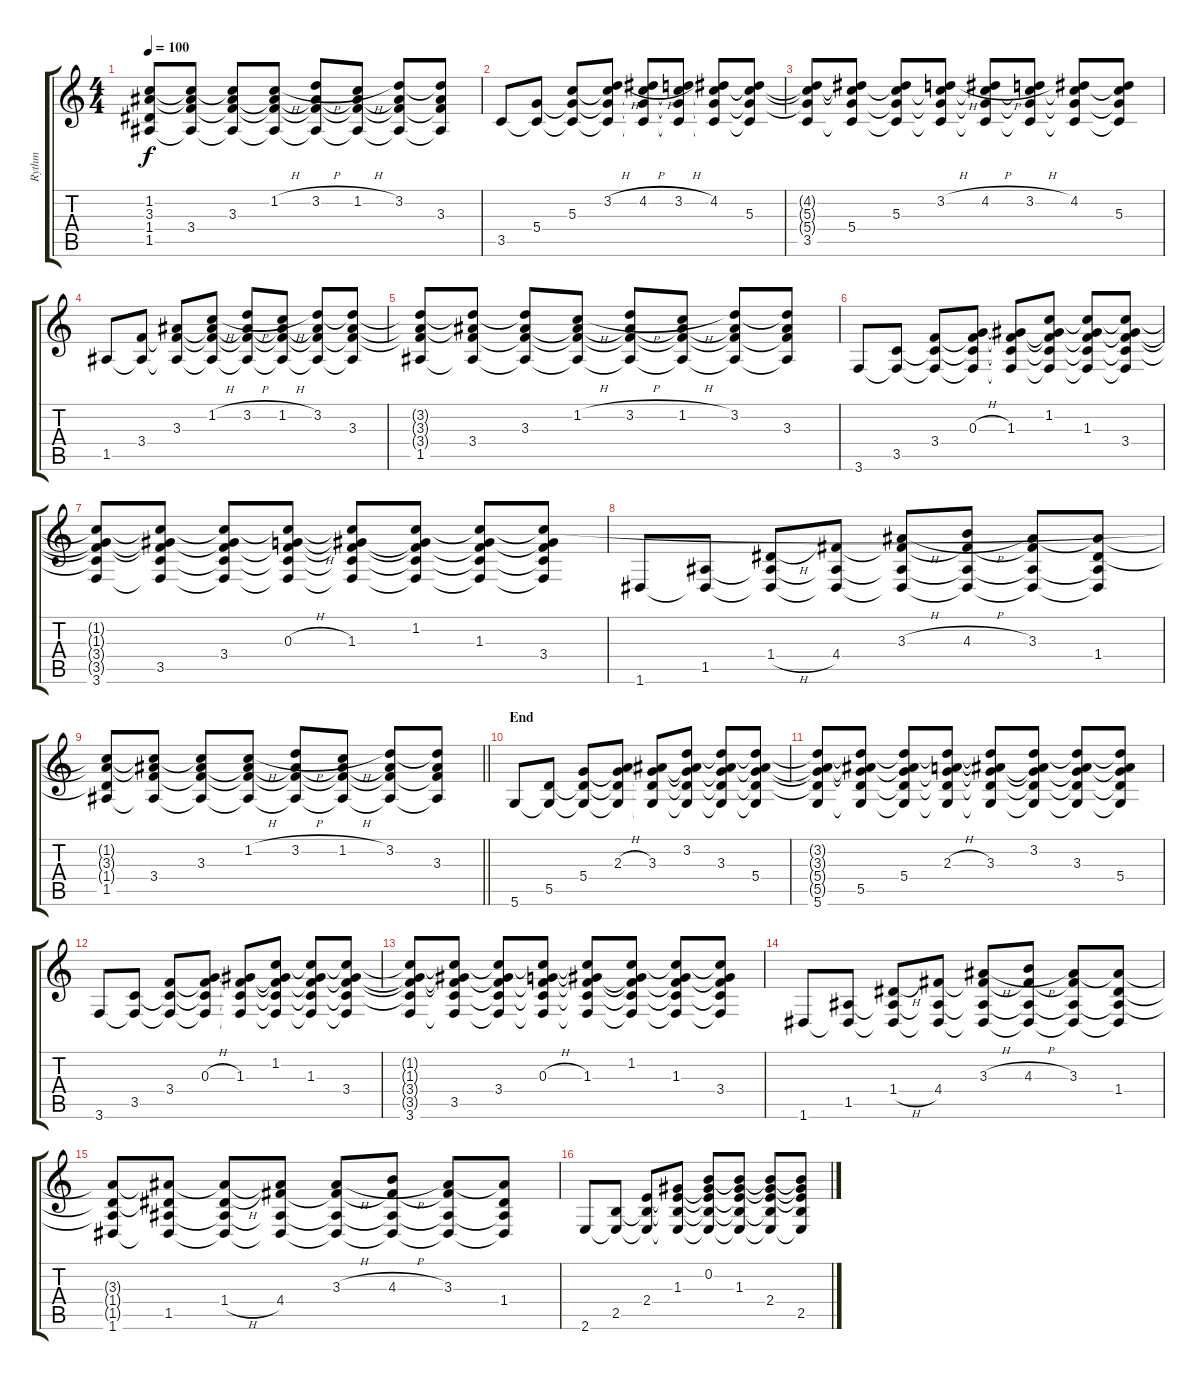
\track ("Rythm" "Rythm") {instrument acousticguitarnylon}
\staff {score tabs}
\tuning (E4 B3 G3 D3 A2 D2) {hide}
\ts (4 4)
\tempo 100
\clef g2
\ks c
(1.2{t} 3.3{t} 1.4{t} 1.5).8{dy f} (1.2{t} 3.3{t} 3.4 1.5{t}).8 (1.2{t} 3.3 3.4{t} 1.5{t}).8 (1.2{h} 3.3{t} 3.4{t} 1.5{t}).8 (3.2{h} 3.3{t} 3.4{t} 1.5{t}).8 (1.2{h} 3.3{t} 3.4{t} 1.5{t}).8 (3.2 3.3{t} 3.4{t} 1.5{t}).8 (3.2{t} 3.3 3.4{t} 1.5{t}).8 |
3.5.8 (5.4 3.5{t}).8 (5.3 5.4{t} 3.5{t}).8 (3.2{h} 5.3{t} 5.4{t} 3.5{t}).8 (4.2{h} 5.3{t} 5.4{t} 3.5{t}).8 (3.2{h} 5.3{t} 5.4{t} 3.5{t}).8 (4.2 5.3{t} 5.4{t} 3.5{t}).8 (4.2{t} 5.3 5.4{t} 3.5{t}).8 |
(4.2{t} 5.3{t} 5.4{t} 3.5).8 (4.2{t} 5.3{t} 5.4 3.5{t}).8 (4.2{t} 5.3 5.4{t} 3.5{t}).8 (3.2{h} 5.3{t} 5.4{t} 3.5{t}).8 (4.2{h} 5.3{t} 5.4{t} 3.5{t}).8 (3.2{h} 5.3{t} 5.4{t} 3.5{t}).8 (4.2 5.3{t} 5.4{t} 3.5{t}).8 (4.2{t} 5.3 5.4{t} 3.5{t}).8 |
1.5.8 (3.4 1.5{t}).8 (3.3 3.4{t} 1.5{t}).8 (1.2{h} 3.3{t} 3.4{t} 1.5{t}).8 (3.2{h} 3.3{t} 3.4{t} 1.5{t}).8 (1.2{h} 3.3{t} 3.4{t} 1.5{t}).8 (3.2 3.3{t} 3.4{t} 1.5{t}).8 (3.2{t} 3.3 3.4{t} 1.5{t}).8 |
(3.2{t} 3.3{t} 3.4{t} 1.5).8 (3.2{t} 3.3{t} 3.4 1.5{t}).8 (3.2{t} 3.3 3.4{t} 1.5{t}).8 (1.2{h} 3.3{t} 3.4{t} 1.5{t}).8 (3.2{h} 3.3{t} 3.4{t} 1.5{t}).8 (1.2{h} 3.3{t} 3.4{t} 1.5{t}).8 (3.2 3.3{t} 3.4{t} 1.5{t}).8 (3.2{t} 3.3 3.4{t} 1.5{t}).8 |
3.6.8 (3.5 3.6{t}).8 (3.4 3.5{t} 3.6{t}).8 (0.3{h} 3.4{t} 3.5{t} 3.6{t}).8 (1.3 3.4{t} 3.5{t} 3.6{t}).8 (1.2 1.3{t} 3.4{t} 3.5{t} 3.6{t}).8 (1.2{t} 1.3 3.4{t} 3.5{t} 3.6{t}).8 (1.2{t} 1.3{t} 3.4 3.5{t} 3.6{t}).8 |
(1.2{t} 1.3{t} 3.4{t} 3.5{t} 3.6).8 (1.2{t} 1.3{t} 3.4{t} 3.5 3.6{t}).8 (1.2{t} 1.3{t} 3.4 3.5{t} 3.6{t}).8 (1.2{t} 0.3{h} 3.4{t} 3.5{t} 3.6{t}).8 (1.2{t} 1.3 3.4{t} 3.5{t} 3.6{t}).8 (1.2 1.3{t} 3.4{t} 3.5{t} 3.6{t}).8 (1.2{t} 1.3 3.4{t} 3.5{t} 3.6{t}).8 (1.2{t} 1.3{t} 3.4 3.5{t} 3.6{t}).8 |
1.6.8 (1.5 1.6{t}).8 (1.4{h} 1.5{t} 1.6{t}).8 (4.4 1.5{t} 1.6{t}).8 (3.3{h} 4.4{t} 1.5{t} 1.6{t}).8 (4.3{h} 4.4{t} 1.5{t} 1.6{t}).8 (3.3 4.4{t} 1.5{t} 1.6{t}).8 (3.3{t} 1.4 1.5{t} 1.6{t}).8 |
\barLineRight lightlight
(1.2{t} 3.3{t} 1.4{t} 1.5).8 (1.2{t} 3.3{t} 3.4 1.5{t}).8 (1.2{t} 3.3 3.4{t} 1.5{t}).8 (1.2{h} 3.3{t} 3.4{t} 1.5{t}).8 (3.2{h} 3.3{t} 3.4{t} 1.5{t}).8 (1.2{h} 3.3{t} 3.4{t} 1.5{t}).8 (3.2 3.3{t} 3.4{t} 1.5{t}).8 (3.2{t} 3.3 3.4{t} 1.5{t}).8 |
\section ("" "End")
5.6.8 (5.5 5.6{t}).8 (5.4 5.5{t} 5.6{t}).8 (2.3{h} 5.4{t} 5.5{t} 5.6{t}).8 (3.3 5.4{t} 5.5{t} 5.6{t}).8 (3.2 3.3{t} 5.4{t} 5.5{t} 5.6{t}).8 (3.2{t} 3.3 5.4{t} 5.5{t} 5.6{t}).8 (3.2{t} 3.3{t} 5.4 5.5{t} 5.6{t}).8 |
(3.2{t} 3.3{t} 5.4{t} 5.5{t} 5.6).8 (3.2{t} 3.3{t} 5.4{t} 5.5 5.6{t}).8 (3.2{t} 3.3{t} 5.4 5.5{t} 5.6{t}).8 (3.2{t} 2.3{h} 5.4{t} 5.5{t} 5.6{t}).8 (3.2{t} 3.3 5.4{t} 5.5{t} 5.6{t}).8 (3.2 3.3{t} 5.4{t} 5.5{t} 5.6{t}).8 (3.2{t} 3.3 5.4{t} 5.5{t} 5.6{t}).8 (3.2{t} 3.3{t} 5.4 5.5{t} 5.6{t}).8 |
3.6.8 (3.5 3.6{t}).8 (3.4 3.5{t} 3.6{t}).8 (0.3{h} 3.4{t} 3.5{t} 3.6{t}).8 (1.3 3.4{t} 3.5{t} 3.6{t}).8 (1.2 1.3{t} 3.4{t} 3.5{t} 3.6{t}).8 (1.2{t} 1.3 3.4{t} 3.5{t} 3.6{t}).8 (1.2{t} 1.3{t} 3.4 3.5{t} 3.6{t}).8 |
(1.2{t} 1.3{t} 3.4{t} 3.5{t} 3.6).8 (1.2{t} 1.3{t} 3.4{t} 3.5 3.6{t}).8 (1.2{t} 1.3{t} 3.4 3.5{t} 3.6{t}).8 (1.2{t} 0.3{h} 3.4{t} 3.5{t} 3.6{t}).8 (1.2{t} 1.3 3.4{t} 3.5{t} 3.6{t}).8 (1.2 1.3{t} 3.4{t} 3.5{t} 3.6{t}).8 (1.2{t} 1.3 3.4{t} 3.5{t} 3.6{t}).8 (1.2{t} 1.3{t} 3.4 3.5{t} 3.6{t}).8 |
1.6.8 (1.5 1.6{t}).8 (1.4{h} 1.5{t} 1.6{t}).8 (4.4 1.5{t} 1.6{t}).8 (3.3{h} 4.4{t} 1.5{t} 1.6{t}).8 (4.3{h} 4.4{t} 1.5{t} 1.6{t}).8 (3.3 4.4{t} 1.5{t} 1.6{t}).8 (3.3{t} 1.4 1.5{t} 1.6{t}).8 |
(3.3{t} 1.4{t} 1.5{t} 1.6).8 (3.3{t} 1.4{t} 1.5 1.6{t}).8 (3.3{t} 1.4{h} 1.5{t} 1.6{t}).8 (3.3{t} 4.4 1.5{t} 1.6{t}).8 (3.3{h} 4.4{t} 1.5{t} 1.6{t}).8 (4.3{h} 4.4{t} 1.5{t} 1.6{t}).8 (3.3 4.4{t} 1.5{t} 1.6{t}).8 (3.3{t} 1.4 1.5{t} 1.6{t}).8 |
2.6.8 (2.5 2.6{t}).8 (2.4 2.5{t} 2.6{t}).8 (1.3 2.4{t} 2.5{t} 2.6{t}).8 (0.2 1.3{t} 2.4{t} 2.5{t} 2.6{t}).8 (0.2{t} 1.3 2.4{t} 2.5{t} 2.6{t}).8 (0.2{t} 1.3{t} 2.4 2.5{t} 2.6{t}).8 (0.2{t} 1.3{t} 2.4{t} 2.5 2.6{t}).8
